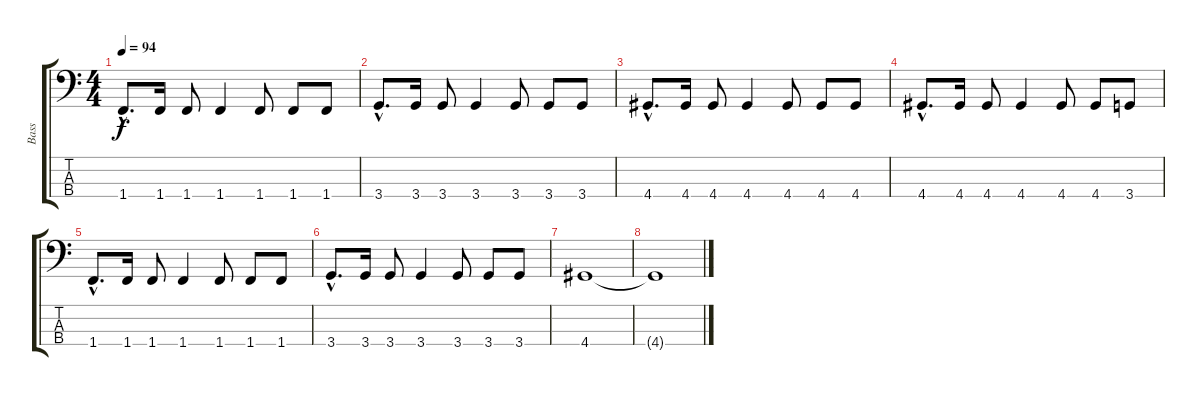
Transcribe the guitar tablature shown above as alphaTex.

\track ("Bass" "Bass") {instrument acousticguitarnylon}
\staff {score tabs}
\tuning (G2 D2 A1 E1) {hide}
\ts (4 4)
\tempo 94
\clef f4
\ks c
1.4{hac}.8{d dy f} 1.4.16 1.4.8 1.4.4 1.4.8 1.4.8 1.4.8 |
3.4{hac}.8{d} 3.4.16 3.4.8 3.4.4 3.4.8 3.4.8 3.4.8 |
4.4{hac}.8{d} 4.4.16 4.4.8 4.4.4 4.4.8 4.4.8 4.4.8 |
4.4{hac}.8{d} 4.4.16 4.4.8 4.4.4 4.4.8 4.4.8 3.4.8 |
1.4{hac}.8{d} 1.4.16 1.4.8 1.4.4 1.4.8 1.4.8 1.4.8 |
3.4{hac}.8{d} 3.4.16 3.4.8 3.4.4 3.4.8 3.4.8 3.4.8 |
4.4.1{volume 0} |
4.4{t}.1
